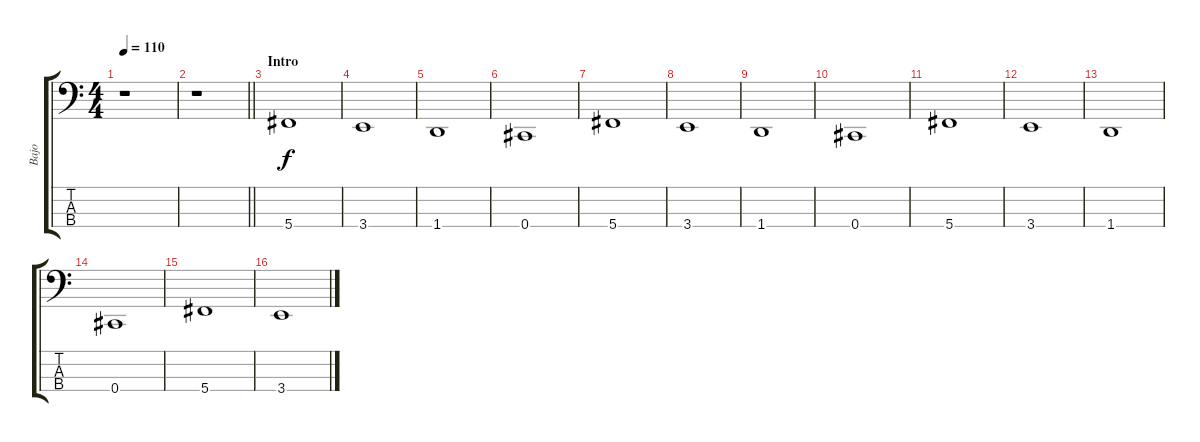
\track ("Bajo" "Bajo") {instrument electricbassfinger}
\staff {score tabs}
\tuning (Gb2 Db2 Ab1 Db1) {hide}
\ts (4 4)
\tempo 110
\clef f4
\ks c
r.1{dy f instrument electricbassfinger} |
\barLineRight lightlight
r.1 |
\section ("" "Intro")
5.4.1 |
3.4.1 |
1.4.1 |
0.4.1 |
5.4.1 |
3.4.1 |
1.4.1 |
0.4.1 |
5.4.1 |
3.4.1 |
1.4.1 |
0.4.1 |
5.4.1 |
3.4.1
